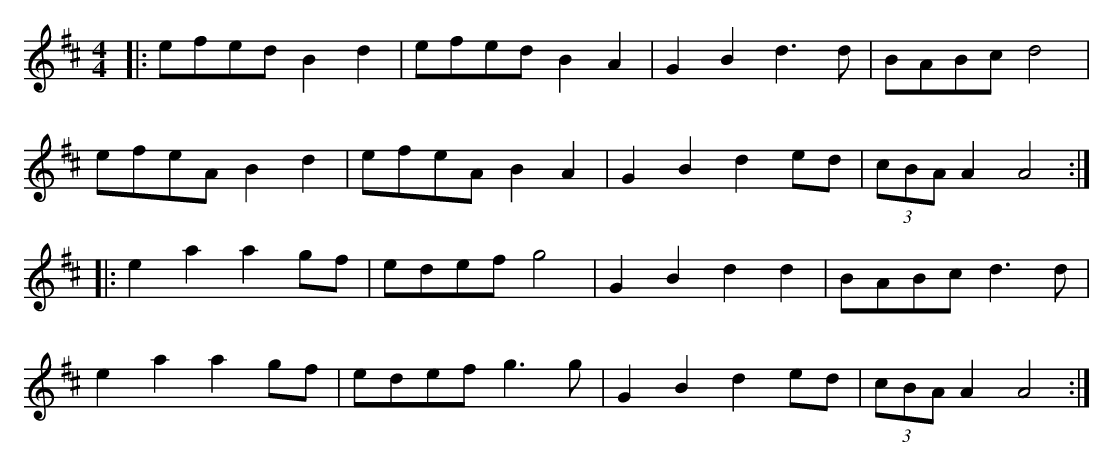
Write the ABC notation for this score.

X:1
M:4/4
K:Amix
|:efed B2d2|efed B2A2|G2B2 d3d|BABc d4|
efeA B2d2|efeA B2A2|G2B2 d2ed|(3cBA A2 A4:|
|:e2a2 a2gf|edef g4|G2B2 d2d2|BABc d3d|
e2a2 a2gf|edef g3g|G2B2 d2ed|(3cBA A2 A4:|
